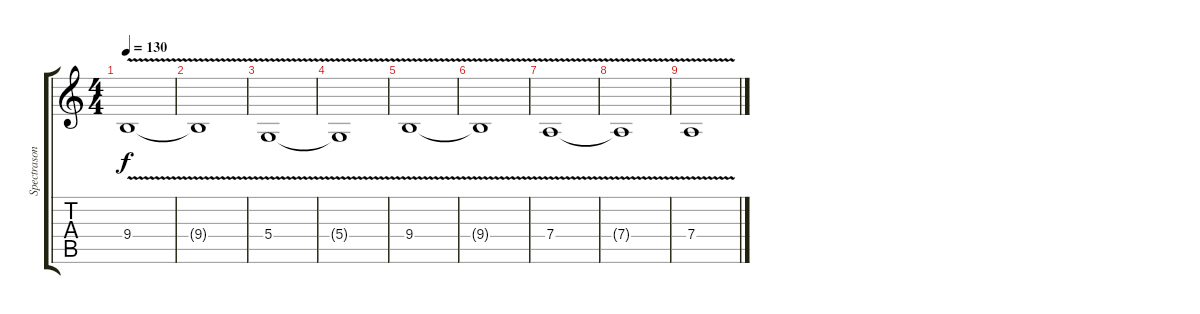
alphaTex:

\track ("Spectrasonics Omnisphere" "Spectrason") {instrument pad2warm}
\staff {score tabs}
\tuning (E4 B3 G3 D3 A2 E2) {hide}
\ts (4 4)
\tempo 130
\clef g2
\ks c
9.4{v}.1{dy f} |
9.4{t}.1 |
5.4{v}.1 |
5.4{t}.1 |
9.4{v}.1 |
9.4{t}.1 |
7.4{v}.1 |
7.4{t}.1 |
7.4{v}.1
